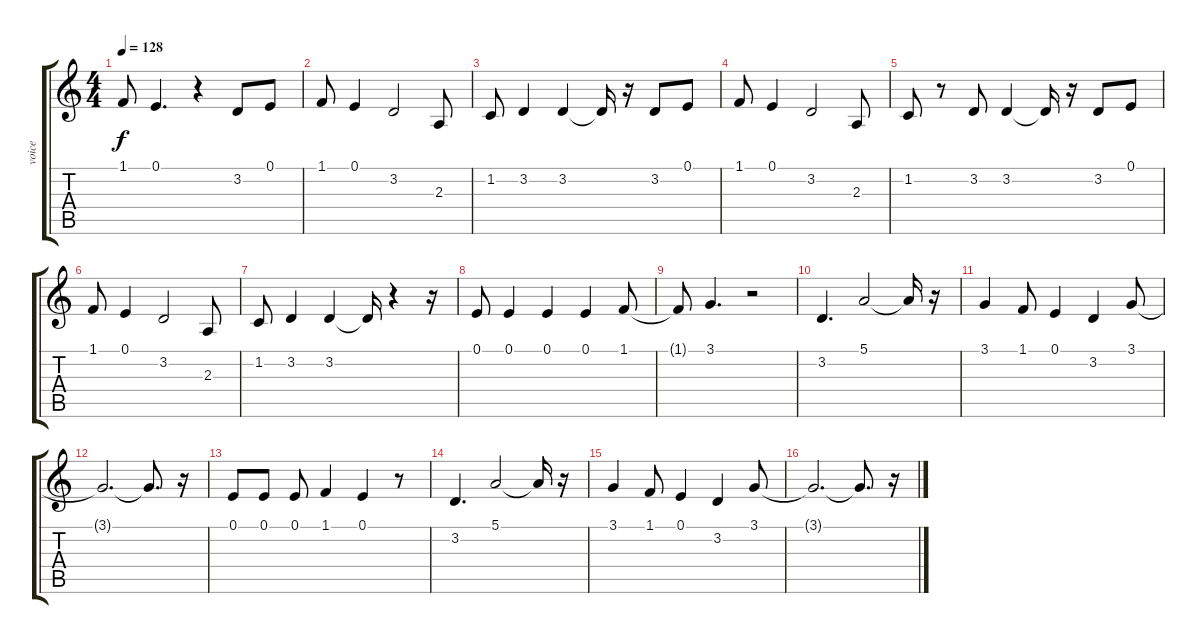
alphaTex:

\track ("voice" "voice") {instrument stringensemble1}
\staff {score tabs}
\tuning (E4 B3 G3 D3 A2 E2) {hide}
\ts (4 4)
\tempo 128
\clef g2
\ks c
1.1{t}.8{dy f} 0.1.4{d} r.4 3.2.8 0.1.8 |
1.1.8 0.1.4 3.2.2 2.3.8 |
1.2.8 3.2.4 3.2.4 3.2{t}.16 r.16 3.2.8 0.1.8 |
1.1.8 0.1.4 3.2.2 2.3.8 |
1.2.8 r.8 3.2.8 3.2.4 3.2{t}.16 r.16 3.2.8 0.1.8 |
1.1.8 0.1.4 3.2.2 2.3.8 |
1.2.8 3.2.4 3.2.4 3.2{t}.16 r.4 r.16 |
0.1.8 0.1.4 0.1.4 0.1.4 1.1.8 |
1.1{t}.8 3.1.4{d} r.2 |
3.2.4{d} 5.1.2 5.1{t}.16 r.16 |
3.1.4 1.1.8 0.1.4 3.2.4 3.1.8 |
3.1{t}.2{d} 3.1{t}.8{d} r.16 |
0.1.8 0.1.8 0.1.8 1.1.4 0.1.4 r.8 |
3.2.4{d} 5.1.2 5.1{t}.16 r.16 |
3.1.4 1.1.8 0.1.4 3.2.4 3.1.8 |
3.1{t}.2{d} 3.1{t}.8{d} r.16
